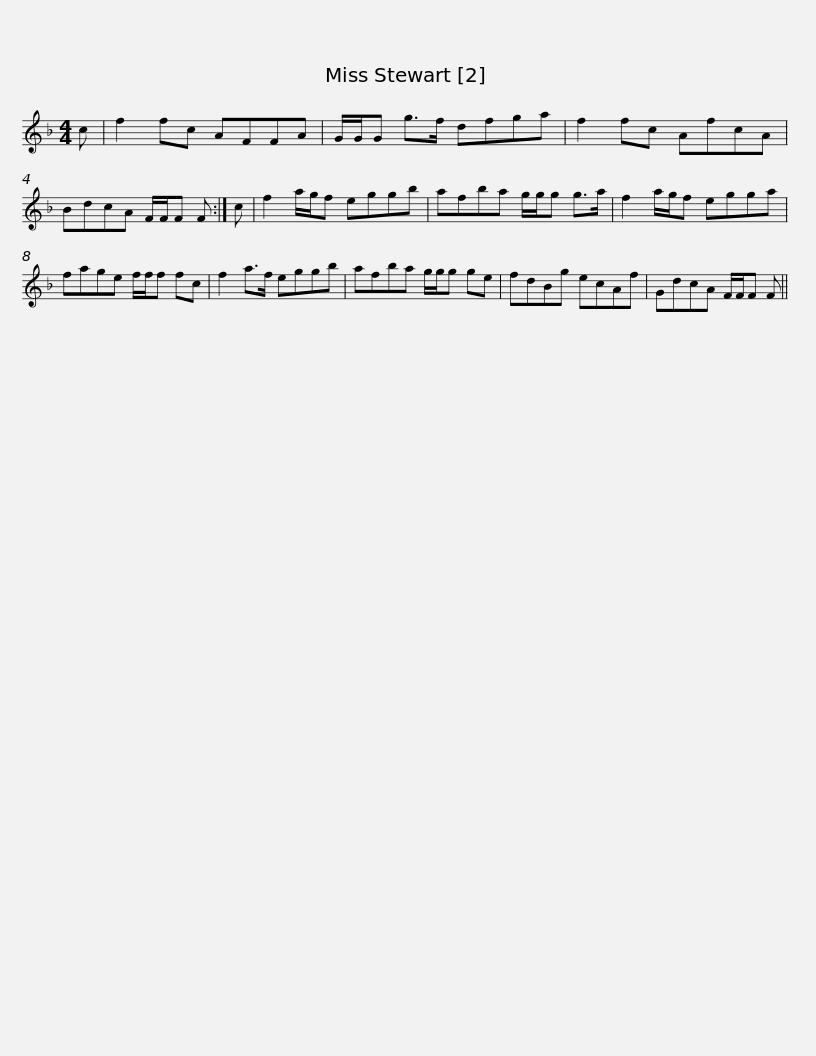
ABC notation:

X:1
L:1/8
M:4/4
I:linebreak $
K:F
V:1 treble
V:1
 c | f2 fc AFFA | G/G/G g>f dfga | f2 fc AfcA | BdcA F/F/F F :| %5
 c | f2 a/g/f eggb |$ afba g/g/g g>a | f2 a/g/f egga | fage f/f/f fc | %10
 f2 a>f eggb | afba g/g/g ge |$ fdBg ecAf | GdcA F/F/F F || %14
